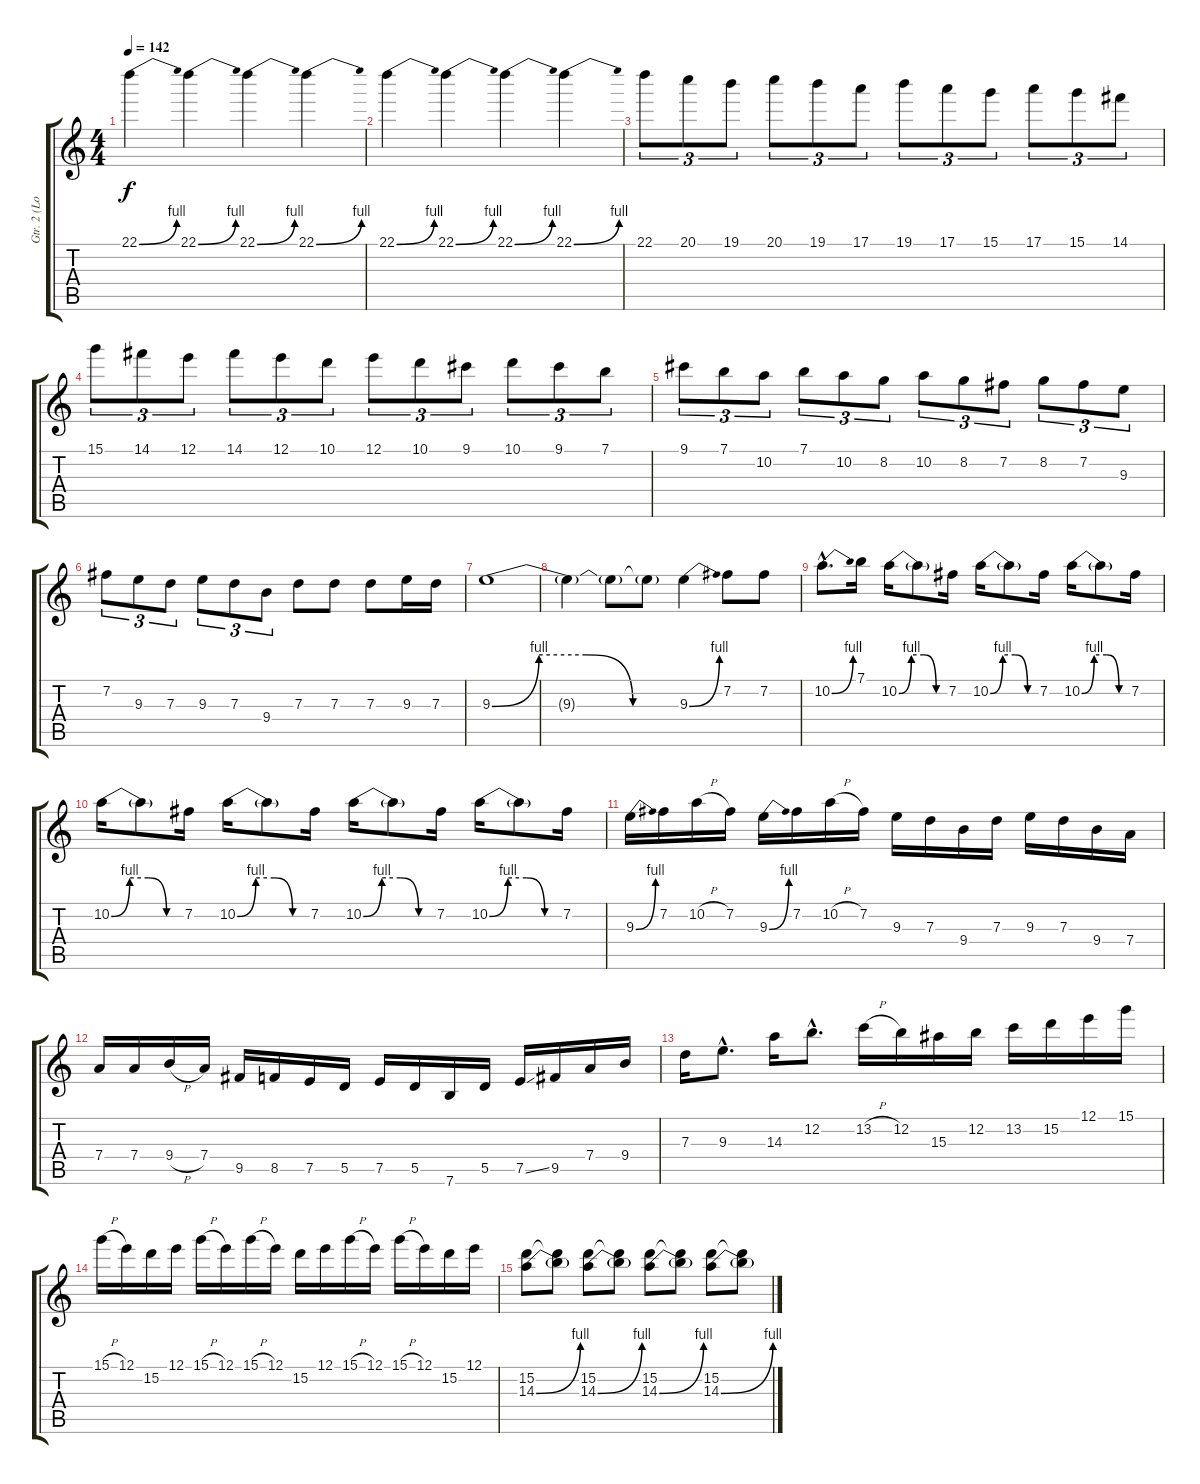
\track ("Gtr. 2 (Loud)" "Gtr. 2 (Lo") {instrument distortionguitar}
\staff {score tabs}
\tuning (E4 B3 G3 D3 A2 E2) {hide}
\ts (4 4)
\tempo 142
\clef g2
\ks c
22.1{be (bend 0 0 60 4)}.4{dy f} 22.1{be (bend 0 0 60 4)}.4 22.1{be (bend 0 0 60 4)}.4 22.1{be (bend 0 0 60 4)}.4 |
22.1{be (bend 0 0 60 4)}.4 22.1{be (bend 0 0 60 4)}.4 22.1{be (bend 0 0 60 4)}.4 22.1{be (bend 0 0 60 4)}.4 |
22.1.8{tu (3 2)} 20.1.8{tu (3 2)} 19.1.8{tu (3 2)} 20.1.8{tu (3 2)} 19.1.8{tu (3 2)} 17.1.8{tu (3 2)} 19.1.8{tu (3 2)} 17.1.8{tu (3 2)} 15.1.8{tu (3 2)} 17.1.8{tu (3 2)} 15.1.8{tu (3 2)} 14.1.8{tu (3 2)} |
15.1.8{tu (3 2)} 14.1.8{tu (3 2)} 12.1.8{tu (3 2)} 14.1.8{tu (3 2)} 12.1.8{tu (3 2)} 10.1.8{tu (3 2)} 12.1.8{tu (3 2)} 10.1.8{tu (3 2)} 9.1.8{tu (3 2)} 10.1.8{tu (3 2)} 9.1.8{tu (3 2)} 7.1.8{tu (3 2)} |
9.1.8{tu (3 2)} 7.1.8{tu (3 2)} 10.2.8{tu (3 2)} 7.1.8{tu (3 2)} 10.2.8{tu (3 2)} 8.2.8{tu (3 2)} 10.2.8{tu (3 2)} 8.2.8{tu (3 2)} 7.2.8{tu (3 2)} 8.2.8{tu (3 2)} 7.2.8{tu (3 2)} 9.3.8{tu (3 2)} |
7.2.8{tu (3 2)} 9.3.8{tu (3 2)} 7.3.8{tu (3 2)} 9.3.8{tu (3 2)} 7.3.8{tu (3 2)} 9.4.8{tu (3 2)} 7.3.8 7.3.8 7.3.8 9.3.16 7.3.16 |
9.3{be (custom 0 0 15 4 30 4 45 0 60 0)}.1 |
9.3{t}.4 9.3{t}.8 9.3{t}.8 9.3{be (bend 0 0 60 4)}.4 7.2.8 7.2.8 |
10.2{be (bend 0 0 60 4) hac}.8{d} 7.1.16 10.2{be (custom 0 0 15 4 30 4 45 0 60 0)}.16 10.2{t}.8 7.2.16 10.2{be (custom 0 0 15 4 30 4 45 0 60 0)}.16 10.2{t}.8 7.2.16 10.2{be (custom 0 0 15 4 30 4 45 0 60 0)}.16 10.2{t}.8 7.2.16 |
10.2{be (custom 0 0 15 4 30 4 45 0 60 0)}.16 10.2{t}.8 7.2.16 10.2{be (custom 0 0 15 4 30 4 45 0 60 0)}.16 10.2{t}.8 7.2.16 10.2{be (custom 0 0 15 4 30 4 45 0 60 0)}.16 10.2{t}.8 7.2.16 10.2{be (custom 0 0 15 4 30 4 45 0 60 0)}.16 10.2{t}.8 7.2.16 |
9.3{be (bend 0 0 60 4)}.16 7.2.16 10.2{h}.16 7.2.16 9.3{be (bend 0 0 60 4)}.16 7.2.16 10.2{h}.16 7.2.16 9.3.16 7.3.16 9.4.16 7.3.16 9.3.16 7.3.16 9.4.16 7.4.16 |
7.4.16 7.4.16 9.4{h}.16 7.4.16 9.5.16 8.5.16 7.5.16 5.5.16 7.5.16 5.5.16 7.6.16 5.5.16 7.5{ss}.16 9.5.16 7.4.16 9.4.16 |
7.3.16 9.3{hac}.8{d} 14.3.16 12.2{hac}.8{d} 13.2{h}.16 12.2.16 15.3.16 12.2.16 13.2.16 15.2.16 12.1.16 15.1.16 |
15.1{h}.16 12.1.16 15.2.16 12.1.16 15.1{h}.16 12.1.16 15.1{h}.16 12.1.16 15.2.16 12.1.16 15.1{h}.16 12.1.16 15.1{h}.16 12.1.16 15.2.16 12.1.16 |
(15.2 14.3{be (bend 0 0 60 4)}).8 (15.2{t} 14.3{t}).8 (15.2 14.3{be (bend 0 0 60 4)}).8 (15.2{t} 14.3{t}).8 (15.2 14.3{be (bend 0 0 60 4)}).8 (15.2{t} 14.3{t}).8 (15.2 14.3{be (bend 0 0 60 4)}).8 (15.2{t} 14.3{t}).8
